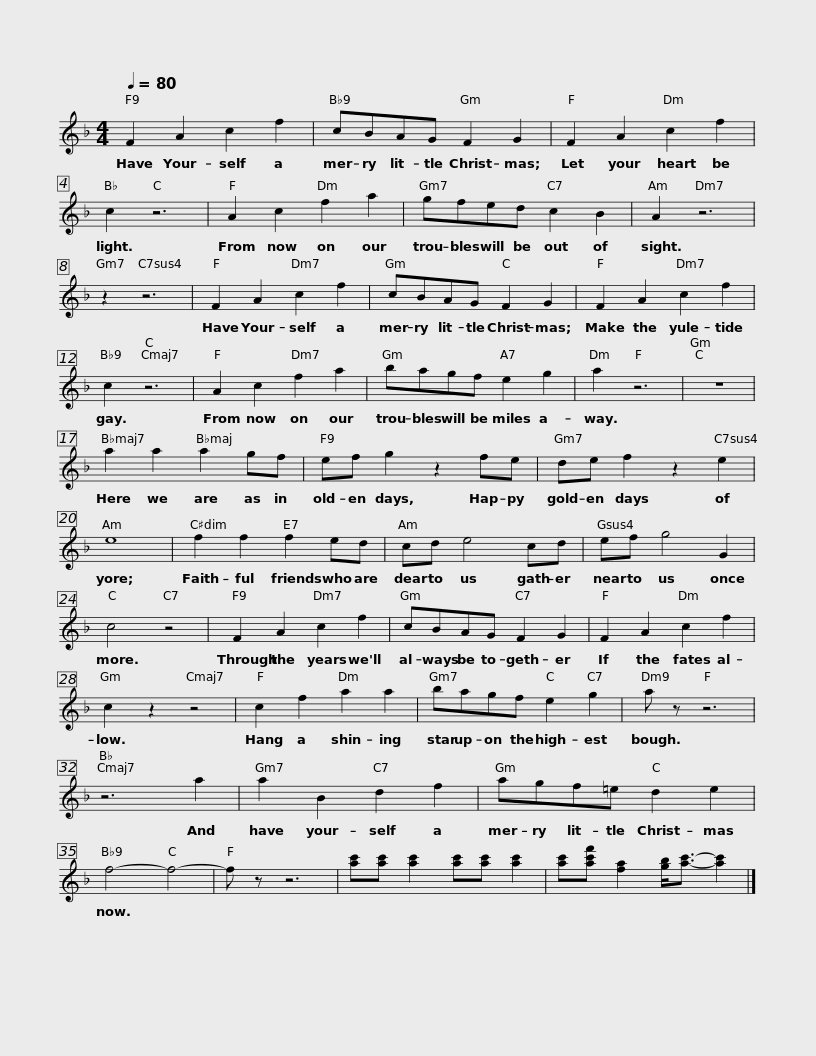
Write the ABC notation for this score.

X:1
L:1/8
Q:1/4=80
M:4/4
I:linebreak $
K:F
V:1 treble
V:1
 F2 A2 c2 f2 | cBAG F2 G2 | F2 A2 c2 f2 | c2 z6 | A2 c2 f2 a2 |$ %5
 gfed c2 B2 | A2 z6 | z2 z6 | F2 A2 c2 f2 | cBAG F2 G2 |$ %10
 F2 A2 c2 f2 | c2 z6 | A2 c2 f2 a2 | bagf e2 g2 | a2 z6 | %15
 z8 |$ a2 a2 a2 gf | ef g2 z2 fe | de f2 z2 e2 | e8 | %20
 f2 f2 f2 ed |$ cd e4 cd | ef g4 G2 | c4 z4 | F2 A2 c2 f2 | %25
 cBAG F2 G2 |$ F2 A2 c2 f2 | c2 z2 z4 | c2 f2 a2 a2 | bagf e2 g2 | %30
 a z z6 | z6 a2 |$ a2 B2 d2 f2 | agf!courtesy!=e d2 e2 | f4- f4- | %35
 f z z6 | [ac'][ac'] [ac']2 [ac'][ac'] [ac']2 |$ [ac'][ac'f'] [fa]2 [gb]<[ac']- [ac']2 |] %38
